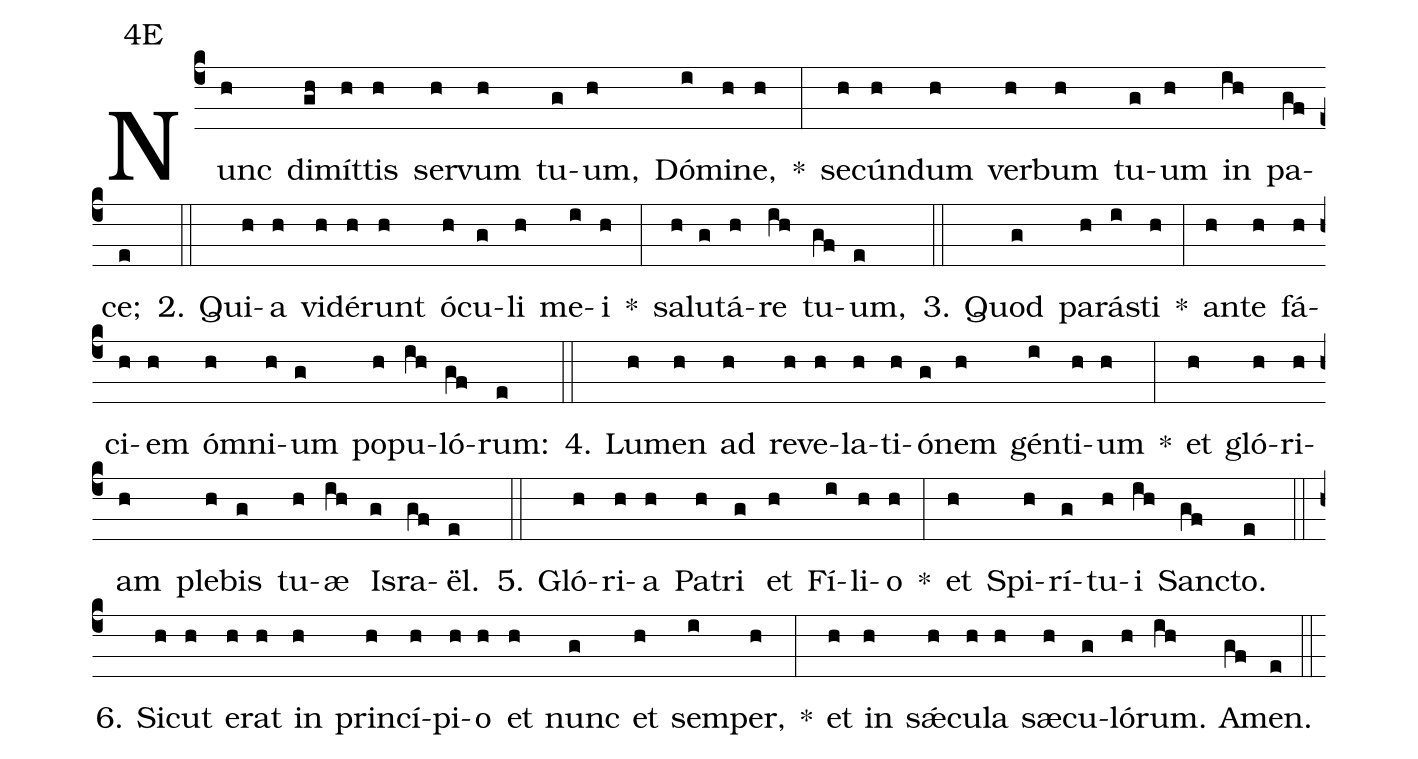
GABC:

office-part: Nunc Dimitis;
annotation: 4E;
%%
(c4) Nunc(h) di(gh)mít(h)tis(h) ser(h)vum(h) tu(g)um,(h) Dó(i)mi(h)ne,(h) *(:)
    se(h)cún(h)dum(h) ver(h)bum(h) tu(g)um(h) in(ih) pa(gf)ce;(e) (::)
2. Qui(h)a(h) vi(h)dé(h)runt(h) ó(h)cu(g)li(h) me(i)i(h) *(:)
    sa(h)lu(g)tá(h)re(ih) tu(gf)um,(e) (::)
3. Quod(g) pa(h)rá(i)sti(h) *(:)
    an(h)te(h) fá(h)ci(h)em(h) óm(h)ni(h)um(g) po(h)pu(ih)ló(gf)rum:(e) (::)
4. Lu(h)men(h) ad(h) re(h)ve(h)la(h)ti(h)ó(g)nem(h) gén(i)ti(h)um(h) *(:)
    et(h) gló(h)ri(h)am(h) ple(h)bis(g) tu(h)æ(ih) Is(g)ra(gf){ë}l.(e) (::)

5. Gló(h)ri(h)a(h) Pa(h)tri(g) et(h) Fí(i)li(h)o(h) *(:)
et(h) Spi(h)rí(g)tu(h)i(ih) Sanc(gf)to.(e) (::)
6. Si(h)cut(h) e(h)rat(h) in(h) prin(h)cí(h)pi(h)o(h) et(h) nunc(g) et(h) sem(i)per,(h) *(:)
et(h) in(h) s{<sp>'ae</sp>}(h)cu(h)la(h) sæ(h)cu(g)ló(h)rum.(ih) A(gf)men.(e) (::)
